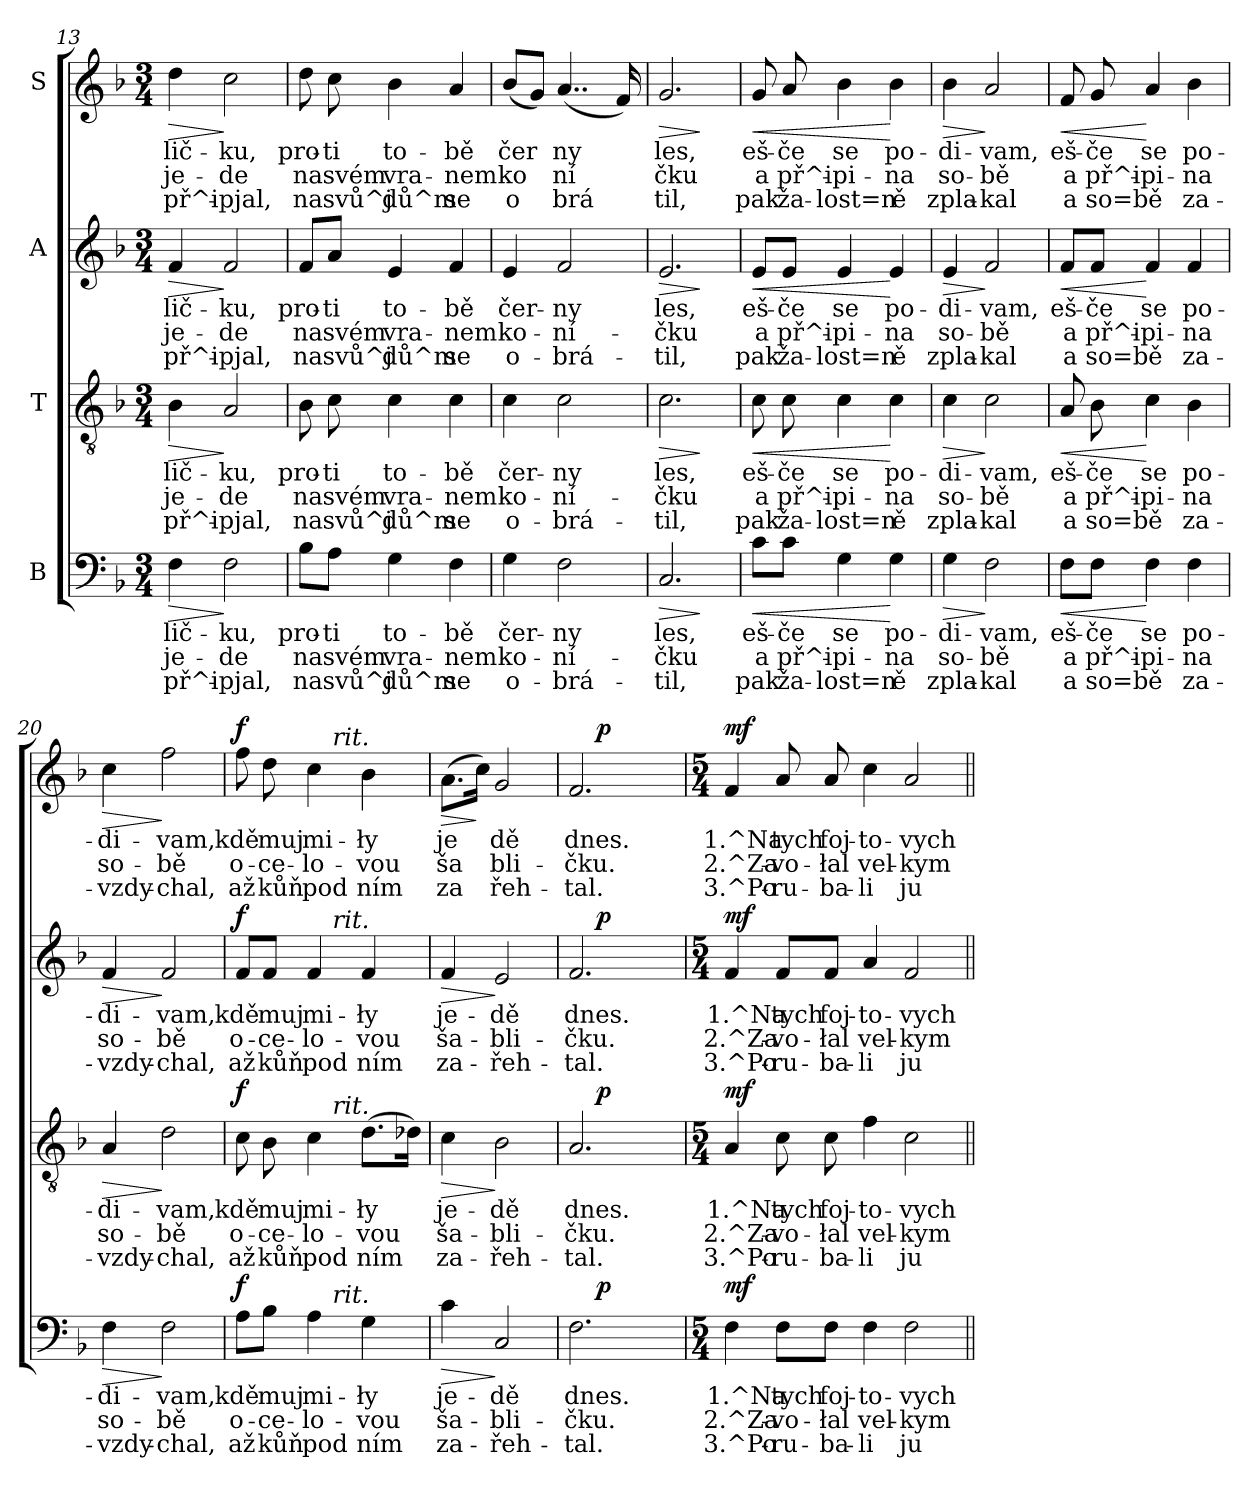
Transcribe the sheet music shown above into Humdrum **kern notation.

**kern	**text	**text	**text	**dynam	**kern	**text	**text	**text	**dynam	**kern	**text	**text	**text	**dynam	**kern	**text	**text	**text	**dynam
*part4	*part4	*part4	*part4	*part4	*part3	*part3	*part3	*part3	*part3	*part2	*part2	*part2	*part2	*part2	*part1	*part1	*part1	*part1	*part1
*staff4	*staff4	*staff4	*staff4	*staff4	*staff3	*staff3	*staff3	*staff3	*staff3	*staff2	*staff2	*staff2	*staff2	*staff2	*staff1	*staff1	*staff1	*staff1	*staff1
*I"B	*	*	*	*	*I"T	*	*	*	*	*I"A	*	*	*	*	*I"S	*	*	*	*
*clefF4	*	*	*	*	*clefGv2	*	*	*	*	*clefG2	*	*	*	*	*clefG2	*	*	*	*
*k[b-]	*	*	*	*	*k[b-]	*	*	*	*	*k[b-]	*	*	*	*	*k[b-]	*	*	*	*
*F:	*	*	*	*	*F:	*	*	*	*	*F:	*	*	*	*	*F:	*	*	*	*
*M3/4	*	*	*	*	*M3/4	*	*	*	*	*M3/4	*	*	*	*	*M3/4	*	*	*	*
=13	=13	=13	=13	=13	=13	=13	=13	=13	=13	=13	=13	=13	=13	=13	=13	=13	=13	=13	=13
!	!LO:LY:b:rj	!LO:LY:b:rj	!LO:LY:b:rj	!LO:HP:b	!	!LO:LY:b:rj	!LO:LY:b:rj	!LO:LY:b:rj	!LO:HP:b	!	!LO:LY:b:rj	!LO:LY:b:rj	!LO:LY:b:rj	!LO:HP:b	!	!LO:LY:b:rj	!LO:LY:b:rj	!LO:LY:b:rj	!LO:HP:b
4F\	lič-	-je-	-př^i-	>	4B-\	lič-	-je-	-př^i-	>	4f/	lič-	-je-	-př^i-	>	4dd\	lič-	-je-	-př^i-	>
!	!LO:LY:b:rj	!LO:LY:b:rj	!LO:LY:b:rj	!	!	!LO:LY:b:rj	!LO:LY:b:rj	!LO:LY:b:rj	!	!	!LO:LY:b:rj	!LO:LY:b:rj	!LO:LY:b:rj	!	!	!LO:LY:b:rj	!LO:LY:b:rj	!LO:LY:b:rj	!
2F\	-ku,	de	pjal,	]	2A/	-ku,	de	pjal,	]	2f/	-ku,	de	pjal,	]	2cc\	-ku,	de	pjal,	]
=14	=14	=14	=14	=14	=14	=14	=14	=14	=14	=14	=14	=14	=14	=14	=14	=14	=14	=14	=14
!	!LO:LY:b:rj	!LO:LY:b:rj	!LO:LY:b:rj	!	!	!LO:LY:b:rj	!LO:LY:b:rj	!LO:LY:b:rj	!	!	!LO:LY:b:rj	!LO:LY:b:rj	!LO:LY:b:rj	!	!	!LO:LY:b:rj	!LO:LY:b:rj	!LO:LY:b:rj	!
8B-\L	pro-	-na	na	.	8B-\	pro-	-na	na	.	8f/L	pro-	-na	na	.	8dd\	pro-	-na	na	.
!	!LO:LY:b:rj	!LO:LY:b:rj	!LO:LY:b:rj	!	!	!LO:LY:b:rj	!LO:LY:b:rj	!LO:LY:b:rj	!	!	!LO:LY:b:rj	!LO:LY:b:rj	!LO:LY:b:rj	!	!	!LO:LY:b:rj	!LO:LY:b:rj	!LO:LY:b:rj	!
8A\J	ti	svém	svů^j	.	8c\	ti	svém	svů^j	.	8a/J	ti	svém	svů^j	.	8cc\	ti	svém	svů^j	.
!	!LO:LY:b:rj	!LO:LY:b:rj	!LO:LY:b:rj	!	!	!LO:LY:b:rj	!LO:LY:b:rj	!LO:LY:b:rj	!	!	!LO:LY:b:rj	!LO:LY:b:rj	!LO:LY:b:rj	!	!	!LO:LY:b:rj	!LO:LY:b:rj	!LO:LY:b:rj	!
4G\	to-	-vra-	-dů^m	.	4c\	to-	-vra-	-dů^m	.	4e/	to-	-vra-	-dů^m	.	4b-\	to-	-vra-	-dů^m	.
!	!LO:LY:b:rj	!LO:LY:b:rj	!LO:LY:b:rj	!	!	!LO:LY:b:rj	!LO:LY:b:rj	!LO:LY:b:rj	!	!	!LO:LY:b:rj	!LO:LY:b:rj	!LO:LY:b:rj	!	!	!LO:LY:b:rj	!LO:LY:b:rj	!LO:LY:b:rj	!
4F\	bě	nem	se	.	4c\	bě	nem	se	.	4f/	bě	nem	se	.	4a/	bě	nem	se	.
=15	=15	=15	=15	=15	=15	=15	=15	=15	=15	=15	=15	=15	=15	=15	=15	=15	=15	=15	=15
!	!LO:LY:b:rj	!LO:LY:b:rj	!LO:LY:b:rj	!	!	!LO:LY:b:rj	!LO:LY:b:rj	!LO:LY:b:rj	!	!	!LO:LY:b:rj	!LO:LY:b:rj	!LO:LY:b:rj	!	!	!LO:LY:b:rj	!LO:LY:b:rj	!LO:LY:b:rj	!
4G\	čer-	-ko-	-o-	.	4c\	čer-	-ko-	-o-	.	4e/	čer-	-ko-	-o-	.	(<8b-/L	čer-	-ko-	-o-	.
!	!	!	!	!	!	!	!	!	!	!	!	!	!	!	!	!LO:LY:b:rj	!LO:LY:b:rj	!LO:LY:b:rj	!
.	.	.	.	.	.	.	.	.	.	.	.	.	.	.	8g/J)	--	-	-	.
!	!LO:LY:b:rj	!LO:LY:b:rj	!LO:LY:b:rj	!	!	!LO:LY:b:rj	!LO:LY:b:rj	!LO:LY:b:rj	!	!	!LO:LY:b:rj	!LO:LY:b:rj	!LO:LY:b:rj	!	!	!LO:LY:b:rj	!LO:LY:b:rj	!LO:LY:b:rj	!
2F\	-ny	ní-	-brá-	.	2c\	-ny	ní-	-brá-	.	2f/	-ny	ní-	-brá-	.	(<4..a/	-ny	ní-	-brá-	.
!	!	!	!	!	!	!	!	!	!	!	!	!	!	!	!	!LO:LY:b:rj	!LO:LY:b:rj	!LO:LY:b:rj	!
.	.	.	.	.	.	.	.	.	.	.	.	.	.	.	16f/)	-	-	--	.
=16	=16	=16	=16	=16	=16	=16	=16	=16	=16	=16	=16	=16	=16	=16	=16	=16	=16	=16	=16
!	!LO:LY:b:rj	!LO:LY:b:rj	!LO:LY:b:rj	!LO:HP:b	!	!LO:LY:b:rj	!LO:LY:b:rj	!LO:LY:b:rj	!LO:HP:b	!	!LO:LY:b:rj	!LO:LY:b:rj	!LO:LY:b:rj	!LO:HP:b	!	!LO:LY:b:rj	!LO:LY:b:rj	!LO:LY:b:rj	!LO:HP:b
2.C/	-les,	čku	til,	>	2.c\	-les,	čku	til,	>	2.e/	-les,	čku	til,	>	2.g/	-les,	čku	til,	>
.	.	.	.	]	.	.	.	.	]	.	.	.	.	]	.	.	.	.	]
!!LO:LB:g=z
=17	=17	=17	=17	=17	=17	=17	=17	=17	=17	=17	=17	=17	=17	=17	=17	=17	=17	=17	=17
!	!LO:LY:b:rj	!LO:LY:b:rj	!LO:LY:b:rj	!LO:HP:b	!	!LO:LY:b:rj	!LO:LY:b:rj	!LO:LY:b:rj	!LO:HP:b	!	!LO:LY:b:rj	!LO:LY:b:rj	!LO:LY:b:rj	!LO:HP:b	!	!LO:LY:b:rj	!LO:LY:b:rj	!LO:LY:b:rj	!LO:HP:b
8c\L	eš-	-a	pak	<	8c\	eš-	-a	pak	<	8e/L	eš-	-a	pak	<	8g/	eš-	-a	pak	<
!	!LO:LY:b:rj	!LO:LY:b:rj	!LO:LY:b:rj	!	!	!LO:LY:b:rj	!LO:LY:b:rj	!LO:LY:b:rj	!	!	!LO:LY:b:rj	!LO:LY:b:rj	!LO:LY:b:rj	!	!	!LO:LY:b:rj	!LO:LY:b:rj	!LO:LY:b:rj	!
8c\J	če	př^i-	-ža-	.	8c\	če	př^i-	-ža-	.	8e/J	če	př^i-	-ža-	.	8a/	če	př^i-	-ža-	.
!	!LO:LY:b:rj	!LO:LY:b:rj	!LO:LY:b:rj	!	!	!LO:LY:b:rj	!LO:LY:b:rj	!LO:LY:b:rj	!	!	!LO:LY:b:rj	!LO:LY:b:rj	!LO:LY:b:rj	!	!	!LO:LY:b:rj	!LO:LY:b:rj	!LO:LY:b:rj	!
4G\	-se	pi-	-lost=n	.	4c\	-se	pi-	-lost=n	.	4e/	-se	pi-	-lost=n	.	4b-\	-se	pi-	-lost=n	.
!	!LO:LY:b:rj	!LO:LY:b:rj	!LO:LY:b:rj	!	!	!LO:LY:b:rj	!LO:LY:b:rj	!LO:LY:b:rj	!	!	!LO:LY:b:rj	!LO:LY:b:rj	!LO:LY:b:rj	!	!	!LO:LY:b:rj	!LO:LY:b:rj	!LO:LY:b:rj	!
4G\	po-	-na	ě	[	4c\	po-	-na	ě	[	4e/	po-	-na	ě	[	4b-\	po-	-na	ě	[
=18	=18	=18	=18	=18	=18	=18	=18	=18	=18	=18	=18	=18	=18	=18	=18	=18	=18	=18	=18
!	!LO:LY:b:rj	!LO:LY:b:rj	!LO:LY:b:rj	!LO:HP:b	!	!LO:LY:b:rj	!LO:LY:b:rj	!LO:LY:b:rj	!LO:HP:b	!	!LO:LY:b:rj	!LO:LY:b:rj	!LO:LY:b:rj	!LO:HP:b	!	!LO:LY:b:rj	!LO:LY:b:rj	!LO:LY:b:rj	!LO:HP:b
4G\	di-	-so-	-zpla-	>	4c\	di-	-so-	-zpla-	>	4e/	di-	-so-	-zpla-	>	4b-\	di-	-so-	-zpla-	>
!	!LO:LY:b:rj	!LO:LY:b:rj	!LO:LY:b:rj	!	!	!LO:LY:b:rj	!LO:LY:b:rj	!LO:LY:b:rj	!	!	!LO:LY:b:rj	!LO:LY:b:rj	!LO:LY:b:rj	!	!	!LO:LY:b:rj	!LO:LY:b:rj	!LO:LY:b:rj	!
2F\	-vam,	bě	kal	]	2c\	-vam,	bě	kal	]	2f/	-vam,	bě	kal	]	2a/	-vam,	bě	kal	]
=19	=19	=19	=19	=19	=19	=19	=19	=19	=19	=19	=19	=19	=19	=19	=19	=19	=19	=19	=19
!	!LO:LY:b:rj	!LO:LY:b:rj	!LO:LY:b:rj	!LO:HP:b	!	!LO:LY:b:rj	!LO:LY:b:rj	!LO:LY:b:rj	!LO:HP:b	!	!LO:LY:b:rj	!LO:LY:b:rj	!LO:LY:b:rj	!LO:HP:b	!	!LO:LY:b:rj	!LO:LY:b:rj	!LO:LY:b:rj	!LO:HP:b
8F\L	eš-	-a	a	<	8A/	eš-	-a	a	<	8f/L	eš-	-a	a	<	8f/	eš-	-a	a	<
!	!LO:LY:b:rj	!LO:LY:b:rj	!LO:LY:b:rj	!	!	!LO:LY:b:rj	!LO:LY:b:rj	!LO:LY:b:rj	!	!	!LO:LY:b:rj	!LO:LY:b:rj	!LO:LY:b:rj	!	!	!LO:LY:b:rj	!LO:LY:b:rj	!LO:LY:b:rj	!
8F\J	če	př^i-	-so=b	.	8B-\	če	př^i-	-so=b	.	8f/J	če	př^i-	-so=b	.	8g/	če	př^i-	-so=b	.
!	!LO:LY:b:rj	!LO:LY:b:rj	!LO:LY:b:rj	!	!	!LO:LY:b:rj	!LO:LY:b:rj	!LO:LY:b:rj	!	!	!LO:LY:b:rj	!LO:LY:b:rj	!LO:LY:b:rj	!	!	!LO:LY:b:rj	!LO:LY:b:rj	!LO:LY:b:rj	!
4F\	se	pi-	-ě	[	4c\	se	pi-	-ě	[	4f/	se	pi-	-ě	[	4a/	se	pi-	-ě	[
!	!LO:LY:b:rj	!LO:LY:b:rj	!LO:LY:b:rj	!	!	!LO:LY:b:rj	!LO:LY:b:rj	!LO:LY:b:rj	!	!	!LO:LY:b:rj	!LO:LY:b:rj	!LO:LY:b:rj	!	!	!LO:LY:b:rj	!LO:LY:b:rj	!LO:LY:b:rj	!
4F\	po-	-na	za-	.	4B-\	po-	-na	za-	.	4f/	po-	-na	za-	.	4b-\	po-	-na	za-	.
=20	=20	=20	=20	=20	=20	=20	=20	=20	=20	=20	=20	=20	=20	=20	=20	=20	=20	=20	=20
!	!LO:LY:b:rj	!LO:LY:b:rj	!LO:LY:b:rj	!LO:HP:b	!	!LO:LY:b:rj	!LO:LY:b:rj	!LO:LY:b:rj	!LO:HP:b	!	!LO:LY:b:rj	!LO:LY:b:rj	!LO:LY:b:rj	!LO:HP:b	!	!LO:LY:b:rj	!LO:LY:b:rj	!LO:LY:b:rj	!LO:HP:b
4F\	-di-	-so-	-vzdy-	>	4A/	-di-	-so-	-vzdy-	>	4f/	-di-	-so-	-vzdy-	>	4cc\	-di-	-so-	-vzdy-	>
!	!LO:LY:b:rj	!LO:LY:b:rj	!LO:LY:b:rj	!	!	!LO:LY:b:rj	!LO:LY:b:rj	!LO:LY:b:rj	!	!	!LO:LY:b:rj	!LO:LY:b:rj	!LO:LY:b:rj	!	!	!LO:LY:b:rj	!LO:LY:b:rj	!LO:LY:b:rj	!
2F\	-vam,	bě	chal,	]	2d\	-vam,	bě	chal,	]	2f/	-vam,	bě	chal,	]	2ff\	-vam,	bě	chal,	]
=21	=21	=21	=21	=21	=21	=21	=21	=21	=21	=21	=21	=21	=21	=21	=21	=21	=21	=21	=21
!	!LO:LY:b:rj	!LO:LY:b:rj	!LO:LY:b:rj	!LO:DY:a	!	!LO:LY:b:rj	!LO:LY:b:rj	!LO:LY:b:rj	!LO:DY:a	!	!LO:LY:b:rj	!LO:LY:b:rj	!LO:LY:b:rj	!LO:DY:a	!	!LO:LY:b:rj	!LO:LY:b:rj	!LO:LY:b:rj	!LO:DY:a
*^	*	*	*	*	*^	*	*	*	*	*^	*	*	*	*	*^	*	*	*	*
8A\L	4ryy	kdě	o-	-až	f	8c\	4ryy	kdě	o-	-až	f	8f/L	4ryy	kdě	o-	-až	f	8ff\	4ryy	kdě	o-	-až	f
!	!	!LO:LY:b:rj	!LO:LY:b:rj	!LO:LY:b:rj	!	!	!	!LO:LY:b:rj	!LO:LY:b:rj	!LO:LY:b:rj	!	!	!	!LO:LY:b:rj	!LO:LY:b:rj	!LO:LY:b:rj	!	!	!	!LO:LY:b:rj	!LO:LY:b:rj	!LO:LY:b:rj	!
8B-\J	.	muj	ce-	-kůň	.	8B-\	.	muj	ce-	-kůň	.	8f/J	.	muj	ce-	-kůň	.	8dd\	.	muj	ce-	-kůň	.
!	!	!LO:LY:b:rj	!LO:LY:b:rj	!LO:LY:b:rj	!	!	!	!LO:LY:b:rj	!LO:LY:b:rj	!LO:LY:b:rj	!	!	!	!LO:LY:b:rj	!LO:LY:b:rj	!LO:LY:b:rj	!	!	!	!LO:LY:b:rj	!LO:LY:b:rj	!LO:LY:b:rj	!
4A\	16..ryy	mi-	-lo-	-pod	.	4c\	16..ryy	mi-	-lo-	-pod	.	4f/	16..ryy	mi-	-lo-	-pod	.	4cc\	16..ryy	mi-	-lo-	-pod	.
!	!	!	!	!	!	!	!	!	!	!	!	!	!	!	!	!	!	!	!LO:TX:a:i:t=rit.	!	!	!	!
!	!	!	!	!	!	!	!	!	!	!	!	!	!LO:TX:a:i:t=rit.	!	!	!	!	!	!	!	!	!	!
!	!	!	!	!	!	!	!LO:TX:a:i:t=rit.	!	!	!	!	!	!	!	!	!	!	!	!	!	!	!	!
!	!LO:TX:a:i:t=rit.	!	!	!	!	!	!	!	!	!	!	!	!	!	!	!	!	!	!	!	!	!	!
.	4ryy	.	.	.	.	.	4ryy	.	.	.	.	.	4ryy	.	.	.	.	.	4ryy	.	.	.	.
!	!	!LO:LY:b:rj	!LO:LY:b:rj	!LO:LY:b:rj	!	!	!	!LO:LY:b:rj	!LO:LY:b:rj	!LO:LY:b:rj	!	!	!	!LO:LY:b:rj	!LO:LY:b:rj	!LO:LY:b:rj	!	!	!	!LO:LY:b:rj	!LO:LY:b:rj	!LO:LY:b:rj	!
4G\	.	ły	vou	ním	.	(>8.d\L	.	ły	vou	ním	.	4f/	.	ły	vou	ním	.	4b-\	.	ły	vou	ním	.
.	8ryy	.	.	.	.	.	8ryy	.	.	.	.	.	8ryy	.	.	.	.	.	8ryy	.	.	.	.
!	!	!	!	!	!	!	!	!LO:LY:b:rj	!LO:LY:b:rj	!LO:LY:b:rj	!	!	!	!	!	!	!	!	!	!	!	!	!
.	.	.	.	.	.	16d-X\J)	.	.	.	.	.	.	.	.	.	.	.	.	.	.	.	.	.
.	64ryy	.	.	.	.	.	64ryy	.	.	.	.	.	64ryy	.	.	.	.	.	64ryy	.	.	.	.
=22	=22	=22	=22	=22	=22	=22	=22	=22	=22	=22	=22	=22	=22	=22	=22	=22	=22	=22	=22	=22	=22	=22	=22
!	!	!LO:LY:b:rj	!LO:LY:b:rj	!LO:LY:b:rj	!LO:HP:b	!	!	!LO:LY:b:rj	!LO:LY:b:rj	!LO:LY:b:rj	!LO:HP:b	!	!	!LO:LY:b:rj	!LO:LY:b:rj	!LO:LY:b:rj	!LO:HP:b	!	!	!LO:LY:b:rj	!LO:LY:b:rj	!LO:LY:b:rj	!LO:HP:b
*v	*v	*	*	*	*	*	*	*	*	*	*	*v	*v	*	*	*	*	*v	*v	*	*	*	*
*	*	*	*	*	*v	*v	*	*	*	*	*	*	*	*	*	*	*	*	*	*
4c\	je-	-ša-	-za-	>	4c\	je-	-ša-	-za-	>	4f/	je-	-ša-	-za-	>	(>8.a\L	je-	-ša-	-za-	>
!	!	!	!	!	!	!	!	!	!	!	!	!	!	!	!	!LO:LY:b:rj	!LO:LY:b:rj	!LO:LY:b:rj	!
.	.	.	.	.	.	.	.	.	.	.	.	.	.	.	16cc\J)	--	-	-	]
!	!LO:LY:b:rj	!LO:LY:b:rj	!LO:LY:b:rj	!	!	!LO:LY:b:rj	!LO:LY:b:rj	!LO:LY:b:rj	!	!	!LO:LY:b:rj	!LO:LY:b:rj	!LO:LY:b:rj	!	!	!LO:LY:b:rj	!LO:LY:b:rj	!LO:LY:b:rj	!
2C/	-dě	bli-	-řeh-	]	2B-\	-dě	bli-	-řeh-	]	2e/	-dě	bli-	-řeh-	]	2g/	-dě	bli-	-řeh-	.
=23	=23	=23	=23	=23	=23	=23	=23	=23	=23	=23	=23	=23	=23	=23	=23	=23	=23	=23	=23
!	!LO:LY:b:rj	!LO:LY:b:rj	!LO:LY:b:rj	!	!	!LO:LY:b:rj	!LO:LY:b:rj	!LO:LY:b:rj	!	!	!LO:LY:b:rj	!LO:LY:b:rj	!LO:LY:b:rj	!	!	!LO:LY:b:rj	!LO:LY:b:rj	!LO:LY:b:rj	!
*^	*	*	*	*	*^	*	*	*	*	*^	*	*	*	*	*^	*	*	*	*
2.F\	8ryy	-dnes.	čku.	tal.	.	2.A/	8ryy	-dnes.	čku.	tal.	.	2.f/	8ryy	-dnes.	čku.	tal.	.	2.f/	8ryy	-dnes.	čku.	tal.	.
!	!	!	!	!	!LO:DY:a	!	!	!	!	!	!LO:DY:a	!	!	!	!	!	!LO:DY:a	!	!	!	!	!	!LO:DY:a
.	2ryy	.	.	.	p	.	2ryy	.	.	.	p	.	2ryy	.	.	.	p	.	2ryy	.	.	.	p
.	8ryy	.	.	.	.	.	8ryy	.	.	.	.	.	8ryy	.	.	.	.	.	8ryy	.	.	.	.
*v	*v	*	*	*	*	*	*	*	*	*	*	*v	*v	*	*	*	*	*v	*v	*	*	*	*
*	*	*	*	*	*v	*v	*	*	*	*	*	*	*	*	*	*	*	*	*	*
!!LO:PB:g=z
=24!	=24!	=24!	=24!	=24!	=24!	=24!	=24!	=24!	=24!	=24!	=24!	=24!	=24!	=24!	=24!	=24!	=24!	=24!	=24!
*M5/4	*	*	*	*	*M5/4	*	*	*	*	*M5/4	*	*	*	*	*M5/4	*	*	*	*
*^	*	*	*	*	*^	*	*	*	*	*^	*	*	*	*	*^	*	*	*	*
!	!	!LO:LY:b:rj	!LO:LY:b:rj	!LO:LY:b:rj	!LO:DY:a	!	!	!LO:LY:b:rj	!LO:LY:b:rj	!LO:LY:b:rj	!LO:DY:a	!	!	!LO:LY:b:rj	!LO:LY:b:rj	!LO:LY:b:rj	!LO:DY:a	!	!	!LO:LY:b:rj	!LO:LY:b:rj	!LO:LY:b:rj	!LO:DY:a
*v	*v	*	*	*	*	*	*	*	*	*	*	*v	*v	*	*	*	*	*v	*v	*	*	*	*
*	*	*	*	*	*v	*v	*	*	*	*	*	*	*	*	*	*	*	*	*	*
4F\	1.^Na	2.^Za-	-3.^Po-	mf	4A/	1.^Na	2.^Za-	-3.^Po-	mf	4f/	1.^Na	2.^Za-	-3.^Po-	mf	4f/	1.^Na	2.^Za-	-3.^Po-	mf
!	!LO:LY:b:rj	!LO:LY:b:rj	!LO:LY:b:rj	!	!	!LO:LY:b:rj	!LO:LY:b:rj	!LO:LY:b:rj	!	!	!LO:LY:b:rj	!LO:LY:b:rj	!LO:LY:b:rj	!	!	!LO:LY:b:rj	!LO:LY:b:rj	!LO:LY:b:rj	!
8F\L	-tych	vo-	-ru-	.	8c\	-tych	vo-	-ru-	.	8f/L	-tych	vo-	-ru-	.	8a/	-tych	vo-	-ru-	.
!	!LO:LY:b:rj	!LO:LY:b:rj	!LO:LY:b:rj	!	!	!LO:LY:b:rj	!LO:LY:b:rj	!LO:LY:b:rj	!	!	!LO:LY:b:rj	!LO:LY:b:rj	!LO:LY:b:rj	!	!	!LO:LY:b:rj	!LO:LY:b:rj	!LO:LY:b:rj	!
8F\J	-foj-	-łal	ba-	.	8c\	-foj-	-łal	ba-	.	8f/J	-foj-	-łal	ba-	.	8a/	-foj-	-łal	ba-	.
!	!LO:LY:b:rj	!LO:LY:b:rj	!LO:LY:b:rj	!	!	!LO:LY:b:rj	!LO:LY:b:rj	!LO:LY:b:rj	!	!	!LO:LY:b:rj	!LO:LY:b:rj	!LO:LY:b:rj	!	!	!LO:LY:b:rj	!LO:LY:b:rj	!LO:LY:b:rj	!
4F\	-to-	-vel-	-li	.	4f\	-to-	-vel-	-li	.	4a/	-to-	-vel-	-li	.	4cc\	-to-	-vel-	-li	.
!	!LO:LY:b:rj	!LO:LY:b:rj	!LO:LY:b:rj	!	!	!LO:LY:b:rj	!LO:LY:b:rj	!LO:LY:b:rj	!	!	!LO:LY:b:rj	!LO:LY:b:rj	!LO:LY:b:rj	!	!	!LO:LY:b:rj	!LO:LY:b:rj	!LO:LY:b:rj	!
2F\	vych	kym	ju	.	2c\	vych	kym	ju	.	2f/	vych	kym	ju	.	2a/	vych	kym	ju	.
=||	=||	=||	=||	=||	=||	=||	=||	=||	=||	=||	=||	=||	=||	=||	=||	=||	=||	=||	=||
*-	*-	*-	*-	*-	*-	*-	*-	*-	*-	*-	*-	*-	*-	*-	*-	*-	*-	*-	*-
